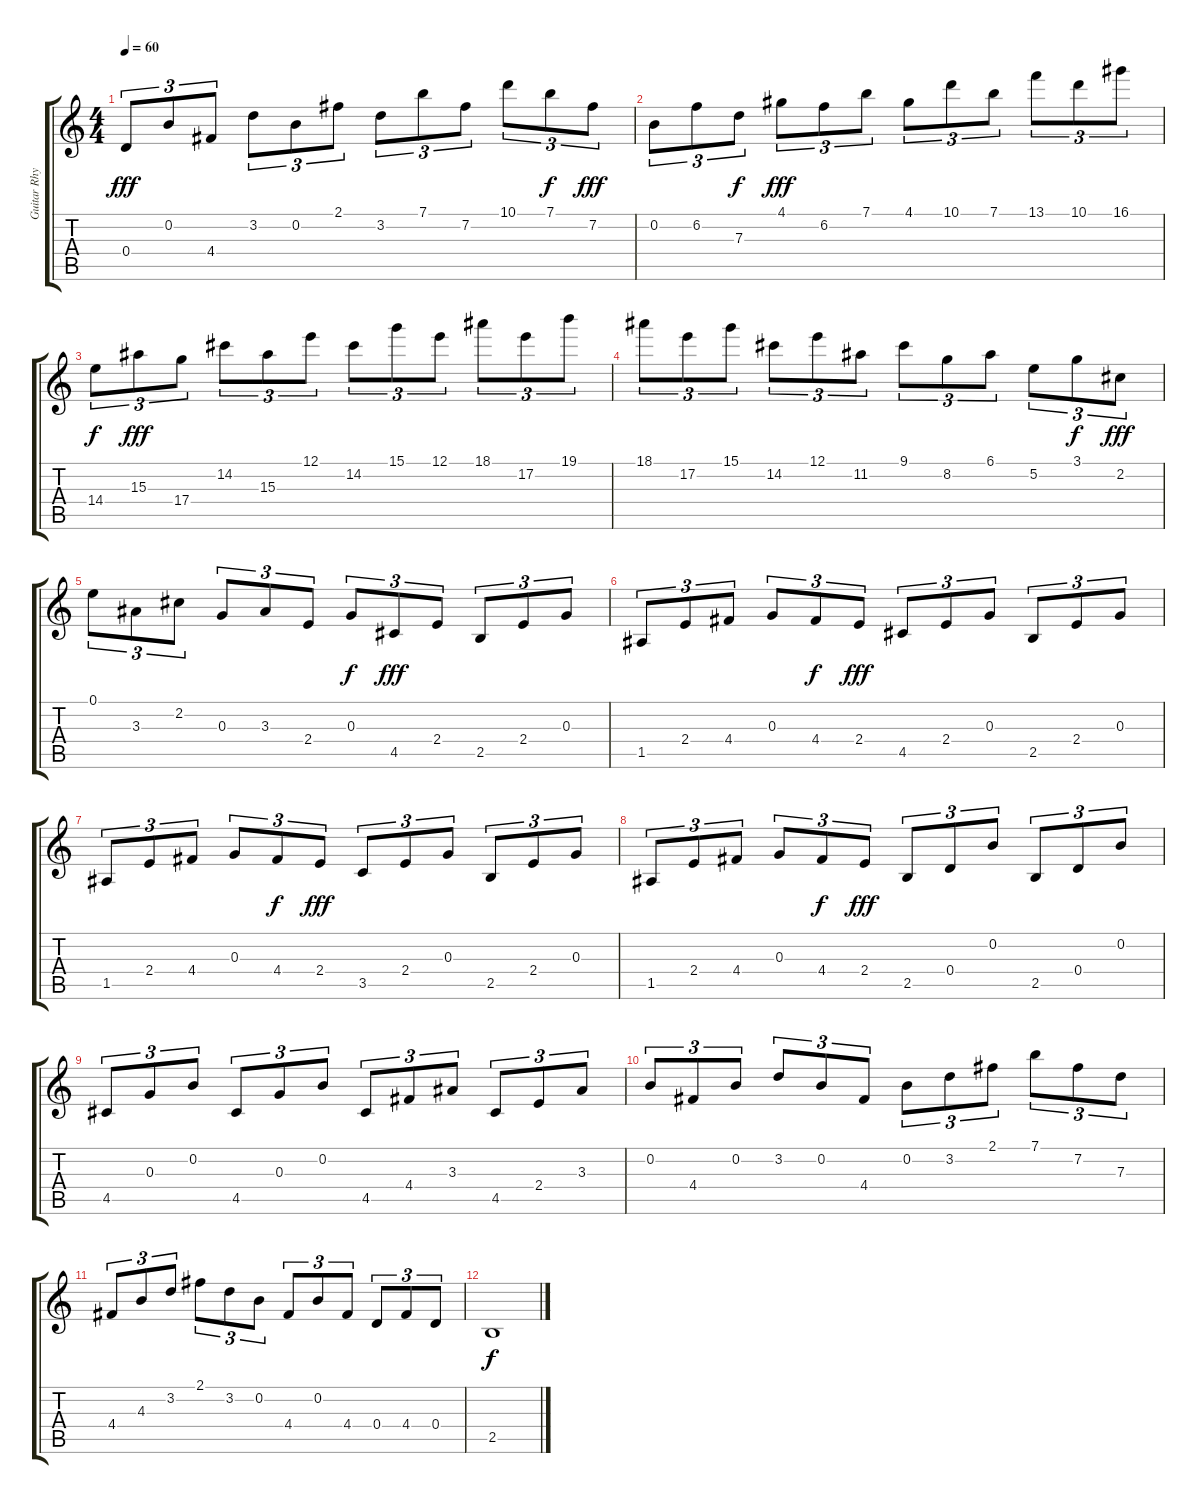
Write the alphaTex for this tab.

\track ("Guitar Rhythm" "Guitar Rhy") {instrument acousticguitarnylon}
\staff {score tabs}
\tuning (E4 B3 G3 D3 A2 E2) {hide}
\ts (4 4)
\tempo 60
\clef g2
\ks c
0.4.8{tu (3 2) dy fff} 0.2.8{tu (3 2)} 4.4.8{tu (3 2)} 3.2.8{tu (3 2)} 0.2.8{tu (3 2)} 2.1.8{tu (3 2)} 3.2.8{tu (3 2)} 7.1.8{tu (3 2)} 7.2.8{tu (3 2)} 10.1.8{tu (3 2)} 7.1.8{tu (3 2) dy f} 7.2.8{tu (3 2) dy fff} |
0.2.8{tu (3 2)} 6.2.8{tu (3 2)} 7.3.8{tu (3 2) dy f} 4.1.8{tu (3 2) dy fff} 6.2.8{tu (3 2)} 7.1.8{tu (3 2)} 4.1.8{tu (3 2)} 10.1.8{tu (3 2)} 7.1.8{tu (3 2)} 13.1.8{tu (3 2)} 10.1.8{tu (3 2)} 16.1.8{tu (3 2)} |
14.4.8{tu (3 2) dy f} 15.3.8{tu (3 2) dy fff} 17.4.8{tu (3 2)} 14.2.8{tu (3 2)} 15.3.8{tu (3 2)} 12.1.8{tu (3 2)} 14.2.8{tu (3 2)} 15.1.8{tu (3 2)} 12.1.8{tu (3 2)} 18.1.8{tu (3 2)} 17.2.8{tu (3 2)} 19.1.8{tu (3 2)} |
18.1.8{tu (3 2)} 17.2.8{tu (3 2)} 15.1.8{tu (3 2)} 14.2.8{tu (3 2)} 12.1.8{tu (3 2)} 11.2.8{tu (3 2)} 9.1.8{tu (3 2)} 8.2.8{tu (3 2)} 6.1.8{tu (3 2)} 5.2.8{tu (3 2)} 3.1.8{tu (3 2) dy f} 2.2.8{tu (3 2) dy fff} |
0.1.8{tu (3 2)} 3.3.8{tu (3 2)} 2.2.8{tu (3 2)} 0.3.8{tu (3 2)} 3.3.8{tu (3 2)} 2.4.8{tu (3 2)} 0.3.8{tu (3 2) dy f} 4.5.8{tu (3 2) dy fff} 2.4.8{tu (3 2)} 2.5.8{tu (3 2)} 2.4.8{tu (3 2)} 0.3.8{tu (3 2)} |
1.5.8{tu (3 2)} 2.4.8{tu (3 2)} 4.4.8{tu (3 2)} 0.3.8{tu (3 2)} 4.4.8{tu (3 2) dy f} 2.4.8{tu (3 2) dy fff} 4.5.8{tu (3 2)} 2.4.8{tu (3 2)} 0.3.8{tu (3 2)} 2.5.8{tu (3 2)} 2.4.8{tu (3 2)} 0.3.8{tu (3 2)} |
1.5.8{tu (3 2)} 2.4.8{tu (3 2)} 4.4.8{tu (3 2)} 0.3.8{tu (3 2)} 4.4.8{tu (3 2) dy f} 2.4.8{tu (3 2) dy fff} 3.5.8{tu (3 2)} 2.4.8{tu (3 2)} 0.3.8{tu (3 2)} 2.5.8{tu (3 2)} 2.4.8{tu (3 2)} 0.3.8{tu (3 2)} |
1.5.8{tu (3 2)} 2.4.8{tu (3 2)} 4.4.8{tu (3 2)} 0.3.8{tu (3 2)} 4.4.8{tu (3 2) dy f} 2.4.8{tu (3 2) dy fff} 2.5.8{tu (3 2)} 0.4.8{tu (3 2)} 0.2.8{tu (3 2)} 2.5.8{tu (3 2)} 0.4.8{tu (3 2)} 0.2.8{tu (3 2)} |
4.5.8{tu (3 2)} 0.3.8{tu (3 2)} 0.2.8{tu (3 2)} 4.5.8{tu (3 2)} 0.3.8{tu (3 2)} 0.2.8{tu (3 2)} 4.5.8{tu (3 2)} 4.4.8{tu (3 2)} 3.3.8{tu (3 2)} 4.5.8{tu (3 2)} 2.4.8{tu (3 2)} 3.3.8{tu (3 2)} |
0.2.8{tu (3 2)} 4.4.8{tu (3 2)} 0.2.8{tu (3 2)} 3.2.8{tu (3 2)} 0.2.8{tu (3 2)} 4.4.8{tu (3 2)} 0.2.8{tu (3 2)} 3.2.8{tu (3 2)} 2.1.8{tu (3 2)} 7.1.8{tu (3 2)} 7.2.8{tu (3 2)} 7.3.8{tu (3 2)} |
4.4.8{tu (3 2)} 4.3.8{tu (3 2)} 3.2.8{tu (3 2)} 2.1.8{tu (3 2)} 3.2.8{tu (3 2)} 0.2.8{tu (3 2)} 4.4.8{tu (3 2)} 0.2.8{tu (3 2)} 4.4.8{tu (3 2)} 0.4.8{tu (3 2)} 4.4.8{tu (3 2)} 0.4.8{tu (3 2)} |
2.5.1{dy f}
